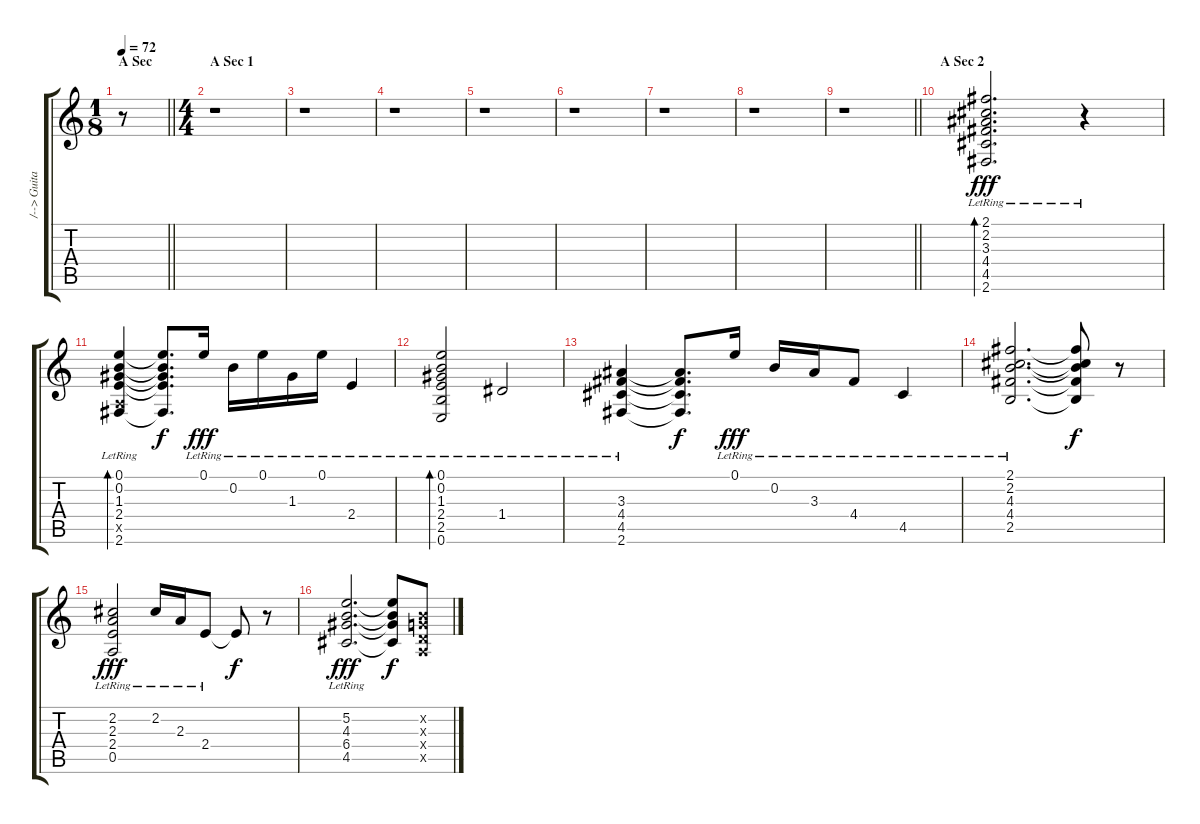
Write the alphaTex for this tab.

\track ("/--> Guitarra Acustica (Doble) <---/" "/--> Guita") {instrument electricguitarclean}
\staff {score tabs}
\tuning (E4 B3 G3 D3 A2 E2) {hide}
\ts (1 8)
\section ("" "A Sec")
\tempo 72
\clef g2
\barLineRight lightlight
\ks c
r.8{dy fff instrument electricguitarclean} |
\ts (4 4)
\section ("" "A Sec 1")
r.1 |
r.1 |
r.1 |
r.1 |
r.1 |
r.1 |
r.1 |
\barLineRight lightlight
r.1 |
\section ("" "A Sec 2")
(2.1{lr} 2.2{lr} 3.3{lr} 4.4{lr} 4.5{lr} 2.6{lr}).2{d bd 120} r.4 |
(0.1{lr} 0.2{lr} 1.3{lr} 2.4{lr} 0.5{x} 2.6{lr}).4{bd 120} (0.1{t} 0.2{t} 1.3{t} 2.4{t} 2.6{t}).8{d dy f} 0.1{lr}.16{dy fff} 0.2{lr}.16{txt ""} 0.1{lr}.16 1.3{lr}.16 0.1{lr}.16 2.4{lr}.4 |
(0.1{lr} 0.2{lr} 1.3{lr} 2.4{lr} 2.5{lr} 0.6{lr}).2{bd 120} 1.4{lr}.2 |
(3.3{lr} 4.4{lr} 4.5{lr} 2.6{lr}).4 (3.3{t} 4.4{t} 4.5{t} 2.6{t}).8{d dy f} 0.1{lr}.16{dy fff} 0.2{lr}.16 3.3{lr}.16 4.4{lr}.8 4.5{lr}.4 |
(2.1{lr} 2.2{lr} 4.3{lr} 4.4{lr} 2.5{lr}).2{d} (2.1{t} 2.2{t} 4.3{t} 4.4{t} 2.5{t}).8{dy f} r.8 |
(2.2{lr} 2.3{lr} 2.4{lr} 0.5{lr}).2{dy fff} 2.2{lr}.16 2.3{lr}.16 2.4{lr}.8 2.4{t}.8{dy f} r.8 |
(5.2{lr} 4.3{lr} 6.4{lr} 4.5{lr}).2{d dy fff} (5.2{t} 4.3{t} 6.4{t} 4.5{t}).8{dy f} (0.2{x} 0.3{x} 0.4{x} 0.5{x}).8
